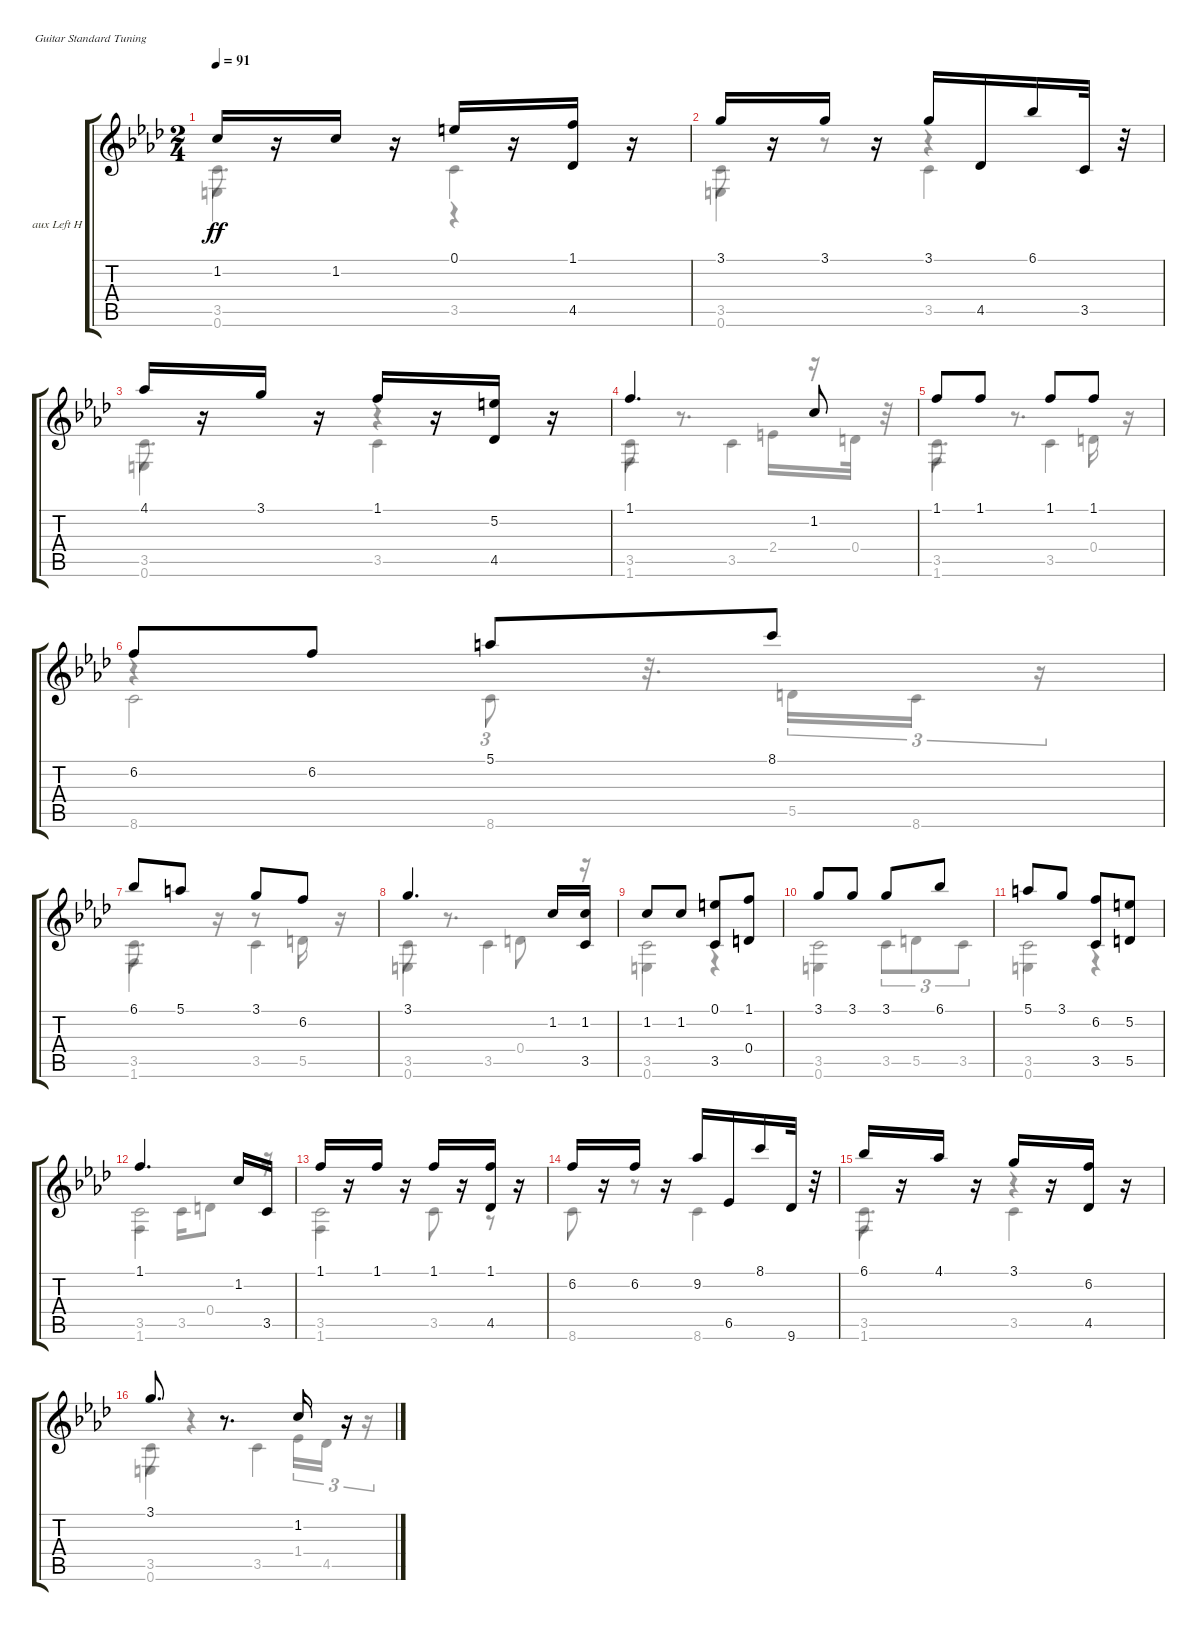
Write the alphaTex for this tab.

\bracketExtendMode groupsimilarinstruments
\firstSystemTrackNameOrientation horizontal
\otherSystemsTrackNameOrientation horizontal
\track ("aux Left Hand" "aux Left H") {instrument acousticguitarnylon}
\staff {score tabs}
\tuning (E4 B3 G3 D3 A2 E2)
\voice
\ts (2 4)
\tempo 91
\clef g2
\ks ab
1.2.16{dy ff} r.16 1.2.16 r.16 0.1.16 r.16 (1.1 4.5).16 r.16 |
3.1.16 r.16 3.1.16 r.16 3.1.16 4.5.16 6.1.16 3.5.32 r.32 |
4.1.16 r.16 3.1.16 r.16 1.1.16 r.16 (5.2 4.5).16 r.16 |
1.1.4{d} 1.2.8 |
1.1.8 1.1.8 1.1.8 1.1.8 |
6.2.8 6.2.8 5.1.8 8.1.8 |
6.1.8 5.1.8 3.1.8 6.2.8 |
3.1.4{d} 1.2.16 (1.2 3.5).16 |
1.2.8 1.2.8 (0.1 3.5).8 (1.1 0.4).8 |
3.1.8 3.1.8 3.1.8 6.1.8 |
5.1.8 3.1.8 (6.2 3.5).8 (5.2 5.5).8 |
1.1.4{d} 1.2.16 3.5.16 |
1.1.16 r.16 1.1.16 r.16 1.1.16 r.16 (1.1 4.5).16 r.16 |
6.2.16 r.16 6.2.16 r.16 9.2.16 6.5.16 8.1.16 9.6.32 r.32 |
6.1.16 r.16 4.1.16 r.16 3.1.16 r.16 (6.2 4.5).16 r.16 |
3.1.8{d} r.8{d} 1.2.16 r.16
\voice
\clef g2
\ottava regular
\simile none
\ks ab
3.5.8{d dy ff} r.16 3.5.4 |
3.5.8 r.8 3.5.4 |
3.5.8{d} r.16 3.5.4 |
3.5.8 r.8{d} 2.4.16 r.16 0.4.32 r.32 |
3.5.8{d} r.8{d} 0.4.16 r.16 |
r.4 8.6.8{tu (3 2)} r.32{d} 5.5.16{tu (3 2)} 8.6.16{tu (3 2)} r.16{tu (3 2)} |
3.5.8{d} r.16 3.5.4 |
3.5.8 r.8{d} 0.4.8 r.16 |
3.5.2 |
3.5.2 |
3.5.2 |
1.6.4 3.5.16 0.4.8 r.16 |
3.5.2 |
8.6.8 r.8 8.6.4 |
3.5.8{d} r.16 3.5.4 |
3.5.8 r.4 1.4.16{tu (3 2)} 4.5.16{tu (3 2)} r.16{tu (3 2)}
\voice
\clef g2
\ottava regular
\simile none
\ks ab
0.6.4{dy ff} r.4 |
0.6.4 r.4 |
0.6.4 r.4 |
1.6.4 3.5.4 |
1.6.4 3.5.4 |
8.6.2 |
1.6.4 r.8 5.5.16 r.16 |
0.6.4 3.5.4 |
0.6.4 r.4 |
0.6.4 3.5.8{tu (3 2)} 5.5.8{tu (3 2)} 3.5.8{tu (3 2)} |
0.6.4 r.4 |
3.5.2 |
1.6.4 3.5.8 r.8 |
|
1.6.4 r.4 |
0.6.4 3.5.4
